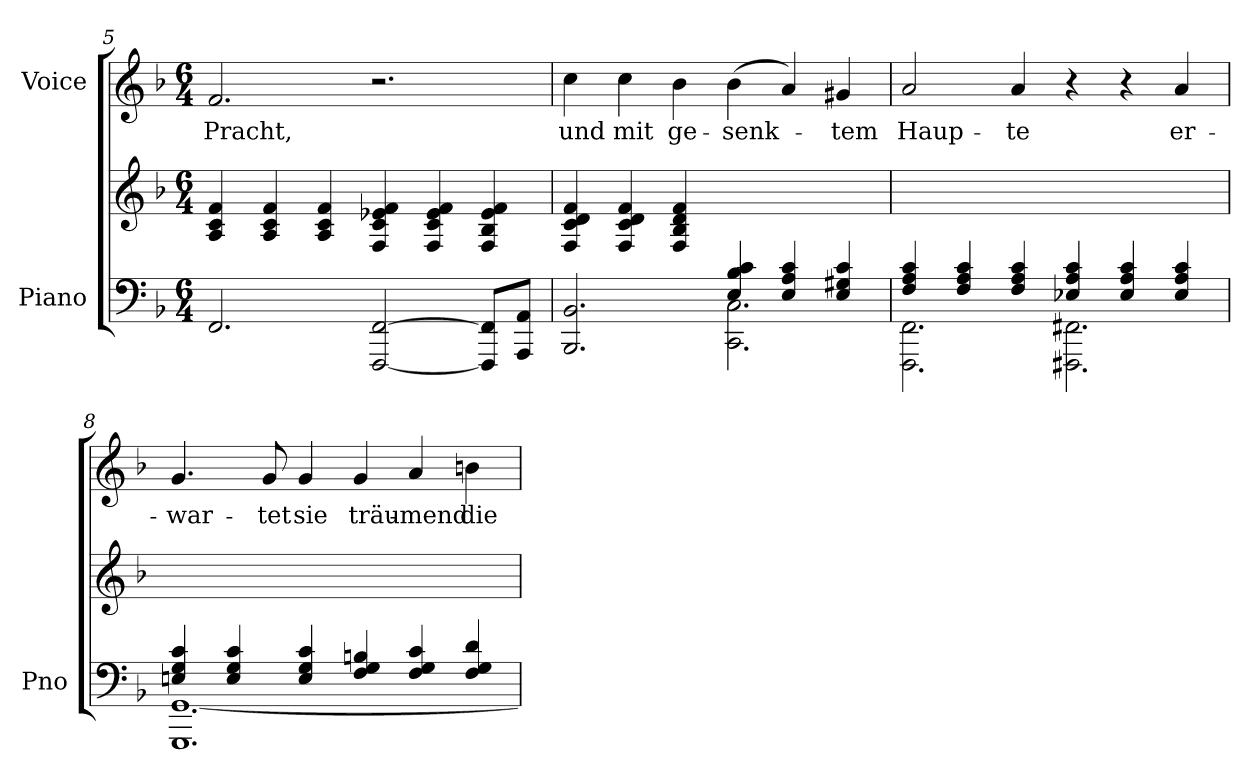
**kern	**kern	**kern	**text
*part2	*part2	*part1	*part1
*staff3	*staff2	*staff1	*staff1
*I"Piano	*	*I"Voice	*
*I'Pno	*	*	*
*clefF4	*clefG2	*clefG2	*
*k[b-]	*k[b-]	*k[b-]	*
*M6/4	*M6/4	*M6/4	*
=5	=5	=5	=5
2.FF/	4A/ 4c/ 4f/	2.f/	Pracht,
.	4A/ 4c/ 4f/	.	.
.	4A/ 4c/ 4f/	.	.
[2FFF/ [2FF/	4F/ 4c/ 4e-X/ 4f/	2.r	.
.	4F/ 4c/ 4e-/ 4f/	.	.
8FFF/] 8FF/]L	4F/ 4B-/ 4e-/ 4f/	.	.
8AAA/ 8AA/J	.	.	.
=6	=6	=6	=6
*^	*	*	*
2.ryy	2.BBB-/ 2.BB-/	4F/ 4c/ 4d/ 4f/	4cc\	und
.	.	4F/ 4c/ 4d/ 4f/	4cc\	mit
.	.	4F/ 4B-/ 4d/ 4f/	4b-\	ge-
4E/ 4B-/ 4c/	2.CC\ 2.C\	2.ryy	(4b-\	-senk-
4E/ 4A/ 4c/	.	.	4a/)	.
4E/ 4G#X/ 4c/	.	.	4g#X/	-tem
=7	=7	=7	=7	=7
4F/ 4A/ 4c/	2.FFF\ 2.FF\	1.ryy	2a/	Haup-
4F/ 4A/ 4c/	.	.	.	.
4F/ 4A/ 4c/	.	.	4a/	-te
4E-X/ 4A/ 4c/	2.FFF#X\ 2.FF#X\	.	4r	.
4E-/ 4A/ 4c/	.	.	4r	.
4E-/ 4A/ 4c/	.	.	4a/	er-
=8	=8	=8	=8	=8
4En/ 4G/ 4c/	1.GGG [<1.GG	1.ryy	4.g/	-war-
4E/ 4G/ 4c/	.	.	.	.
.	.	.	8g/	-tet
4E/ 4G/ 4c/	.	.	4g/	sie
4F/ 4G/ 4Bn/	.	.	4g/	träu-
4F/ 4G/ 4c/	.	.	4a/	-mend
4F/ 4G/ 4d/	.	.	4bn\	die
*v	*v	*	*	*
=	=	=	=
*-	*-	*-	*-
